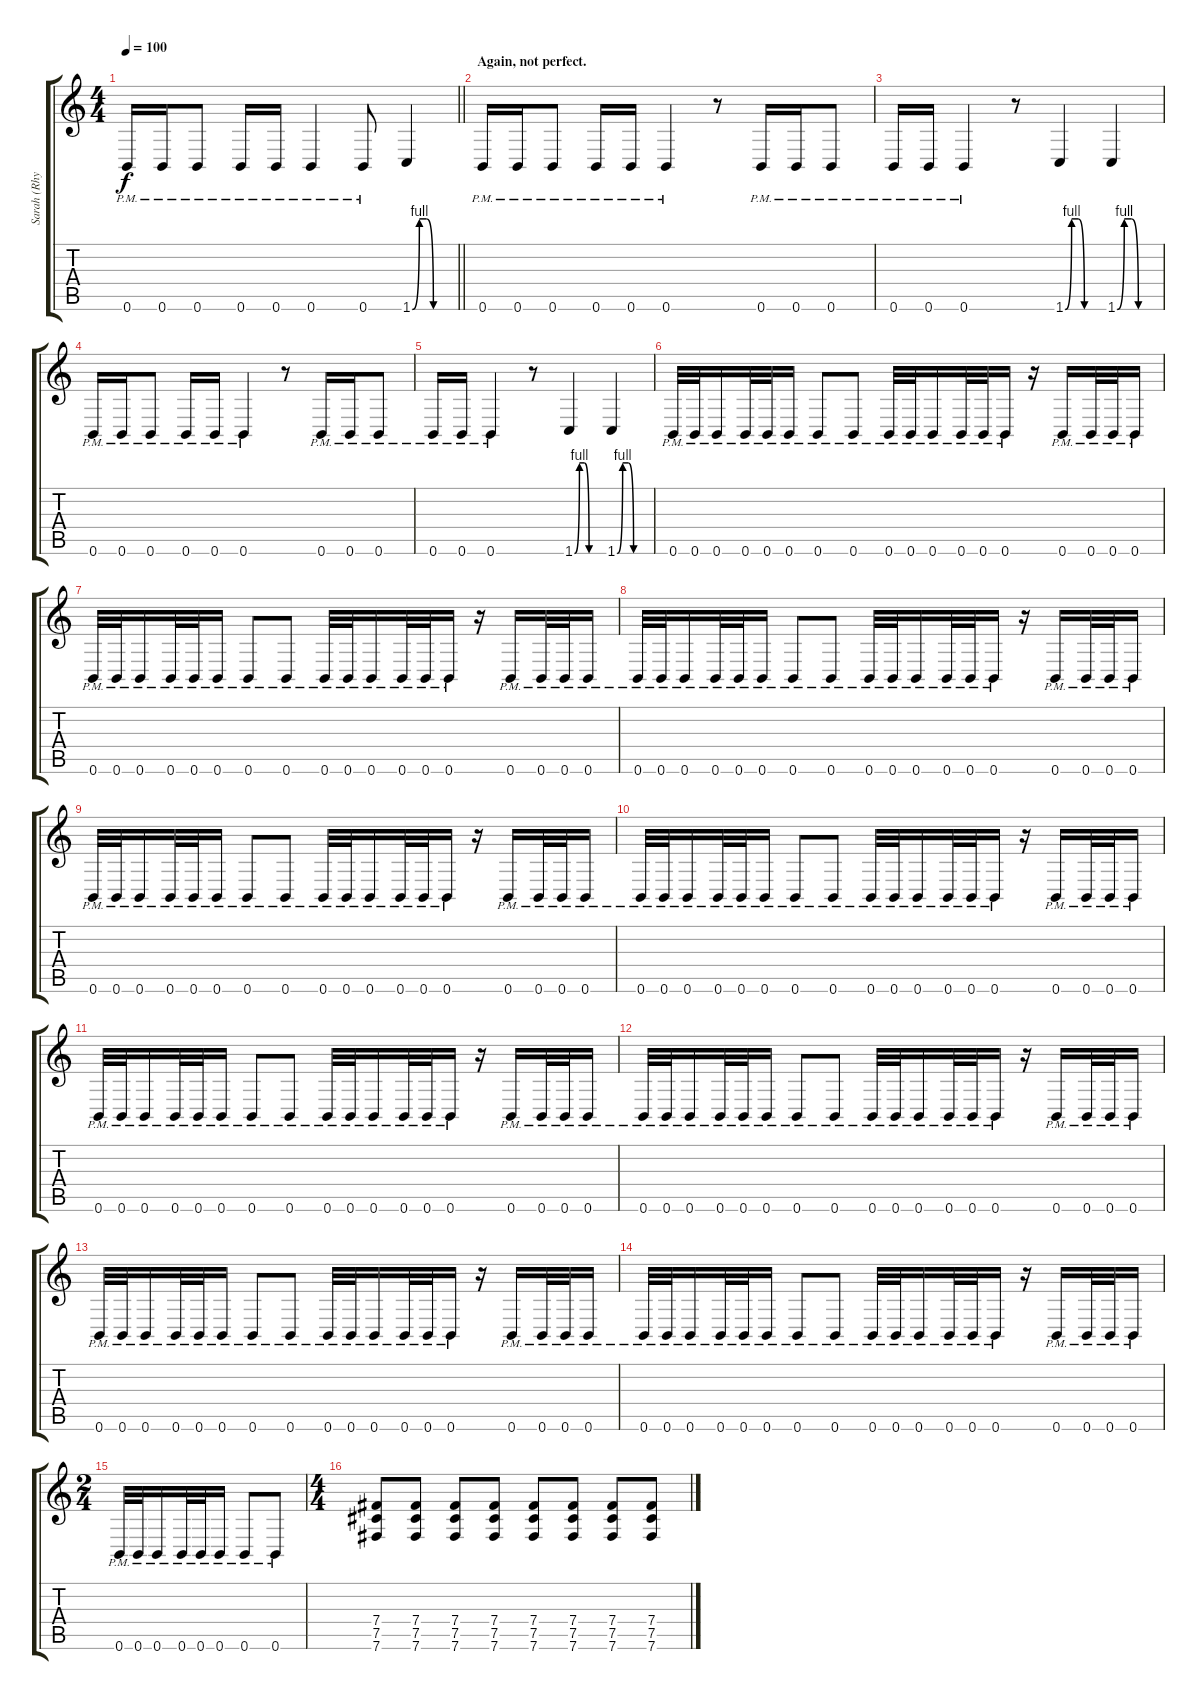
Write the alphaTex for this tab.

\track ("Sarah (Rhythm)" "Sarah (Rhy") {instrument distortionguitar}
\staff {score tabs}
\tuning (Db4 Ab3 E3 B2 Gb2 B1) {hide}
\ts (4 4)
\tempo 100
\clef g2
\barLineRight lightlight
\ks c
0.6{pm}.16{dy f} 0.6{pm}.16 0.6{pm}.8 0.6{pm}.16 0.6{pm}.16 0.6{pm}.4 0.6{pm}.8 1.6{be (custom 0 0 10 4 20 4 30 0 60 0)}.4 |
\section ("" "Again, not perfect.")
0.6{pm}.16 0.6{pm}.16 0.6{pm}.8 0.6{pm}.16 0.6{pm}.16 0.6{pm}.4 r.8 0.6{pm}.16 0.6{pm}.16 0.6{pm}.8 |
0.6{pm}.16 0.6{pm}.16 0.6{pm}.4 r.8 1.6{be (custom 0 0 10 4 20 4 30 0 60 0)}.4 1.6{be (custom 0 0 10 4 20 4 30 0 60 0)}.4 |
0.6{pm}.16 0.6{pm}.16 0.6{pm}.8 0.6{pm}.16 0.6{pm}.16 0.6{pm}.4 r.8 0.6{pm}.16 0.6{pm}.16 0.6{pm}.8 |
0.6{pm}.16 0.6{pm}.16 0.6{pm}.4 r.8 1.6{be (custom 0 0 10 4 20 4 30 0 60 0)}.4 1.6{be (custom 0 0 10 4 20 4 30 0 60 0)}.4 |
0.6{pm}.32 0.6{pm}.32 0.6{pm}.16 0.6{pm}.32 0.6{pm}.32 0.6{pm}.16 0.6{pm}.8 0.6{pm}.8 0.6{pm}.32 0.6{pm}.32 0.6{pm}.16 0.6{pm}.32 0.6{pm}.32 0.6{pm}.16 r.16 0.6{pm}.16 0.6{pm}.32 0.6{pm}.32 0.6{pm}.16 |
0.6{pm}.32 0.6{pm}.32 0.6{pm}.16 0.6{pm}.32 0.6{pm}.32 0.6{pm}.16 0.6{pm}.8 0.6{pm}.8 0.6{pm}.32 0.6{pm}.32 0.6{pm}.16 0.6{pm}.32 0.6{pm}.32 0.6{pm}.16 r.16 0.6{pm}.16 0.6{pm}.32 0.6{pm}.32 0.6{pm}.16 |
0.6{pm}.32 0.6{pm}.32 0.6{pm}.16 0.6{pm}.32 0.6{pm}.32 0.6{pm}.16 0.6{pm}.8 0.6{pm}.8 0.6{pm}.32 0.6{pm}.32 0.6{pm}.16 0.6{pm}.32 0.6{pm}.32 0.6{pm}.16 r.16 0.6{pm}.16 0.6{pm}.32 0.6{pm}.32 0.6{pm}.16 |
0.6{pm}.32 0.6{pm}.32 0.6{pm}.16 0.6{pm}.32 0.6{pm}.32 0.6{pm}.16 0.6{pm}.8 0.6{pm}.8 0.6{pm}.32 0.6{pm}.32 0.6{pm}.16 0.6{pm}.32 0.6{pm}.32 0.6{pm}.16 r.16 0.6{pm}.16 0.6{pm}.32 0.6{pm}.32 0.6{pm}.16 |
0.6{pm}.32 0.6{pm}.32 0.6{pm}.16 0.6{pm}.32 0.6{pm}.32 0.6{pm}.16 0.6{pm}.8 0.6{pm}.8 0.6{pm}.32 0.6{pm}.32 0.6{pm}.16 0.6{pm}.32 0.6{pm}.32 0.6{pm}.16 r.16 0.6{pm}.16 0.6{pm}.32 0.6{pm}.32 0.6{pm}.16 |
0.6{pm}.32 0.6{pm}.32 0.6{pm}.16 0.6{pm}.32 0.6{pm}.32 0.6{pm}.16 0.6{pm}.8 0.6{pm}.8 0.6{pm}.32 0.6{pm}.32 0.6{pm}.16 0.6{pm}.32 0.6{pm}.32 0.6{pm}.16 r.16 0.6{pm}.16 0.6{pm}.32 0.6{pm}.32 0.6{pm}.16 |
0.6{pm}.32 0.6{pm}.32 0.6{pm}.16 0.6{pm}.32 0.6{pm}.32 0.6{pm}.16 0.6{pm}.8 0.6{pm}.8 0.6{pm}.32 0.6{pm}.32 0.6{pm}.16 0.6{pm}.32 0.6{pm}.32 0.6{pm}.16 r.16 0.6{pm}.16 0.6{pm}.32 0.6{pm}.32 0.6{pm}.16 |
0.6{pm}.32 0.6{pm}.32 0.6{pm}.16 0.6{pm}.32 0.6{pm}.32 0.6{pm}.16 0.6{pm}.8 0.6{pm}.8 0.6{pm}.32 0.6{pm}.32 0.6{pm}.16 0.6{pm}.32 0.6{pm}.32 0.6{pm}.16 r.16 0.6{pm}.16 0.6{pm}.32 0.6{pm}.32 0.6{pm}.16 |
0.6{pm}.32 0.6{pm}.32 0.6{pm}.16 0.6{pm}.32 0.6{pm}.32 0.6{pm}.16 0.6{pm}.8 0.6{pm}.8 0.6{pm}.32 0.6{pm}.32 0.6{pm}.16 0.6{pm}.32 0.6{pm}.32 0.6{pm}.16 r.16 0.6{pm}.16 0.6{pm}.32 0.6{pm}.32 0.6{pm}.16 |
\ts (2 4)
0.6{pm}.32 0.6{pm}.32 0.6{pm}.16 0.6{pm}.32 0.6{pm}.32 0.6{pm}.16 0.6{pm}.8 0.6{pm}.8 |
\ts (4 4)
(7.4 7.5 7.6).8 (7.4 7.5 7.6).8 (7.4 7.5 7.6).8 (7.4 7.5 7.6).8 (7.4 7.5 7.6).8 (7.4 7.5 7.6).8 (7.4 7.5 7.6).8 (7.4 7.5 7.6).8
